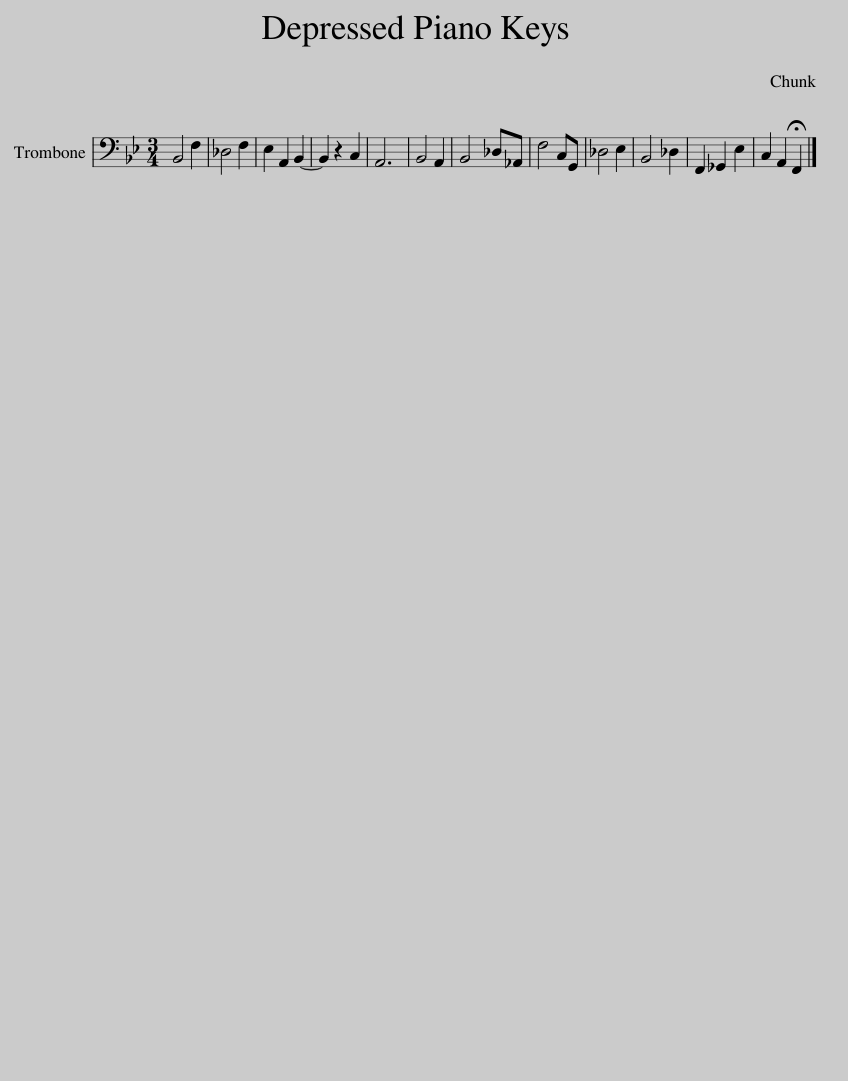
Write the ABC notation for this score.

X:1
L:1/8
M:3/4
I:linebreak $
K:Bb
V:1 bass
V:1
 B,,4 F,2 | _D,4 F,2 | E,2 A,,2 B,,2- | B,,2 z2 C,2 | A,,6 | %5
 B,,4 A,,2 | B,,4 _D,_A,, | F,4 C,G,, | _D,4 E,2 | B,,4 _D,2 | %10
 F,,2 _G,,2 E,2 | C,2 A,,2 !fermata!F,,2 |] %12
